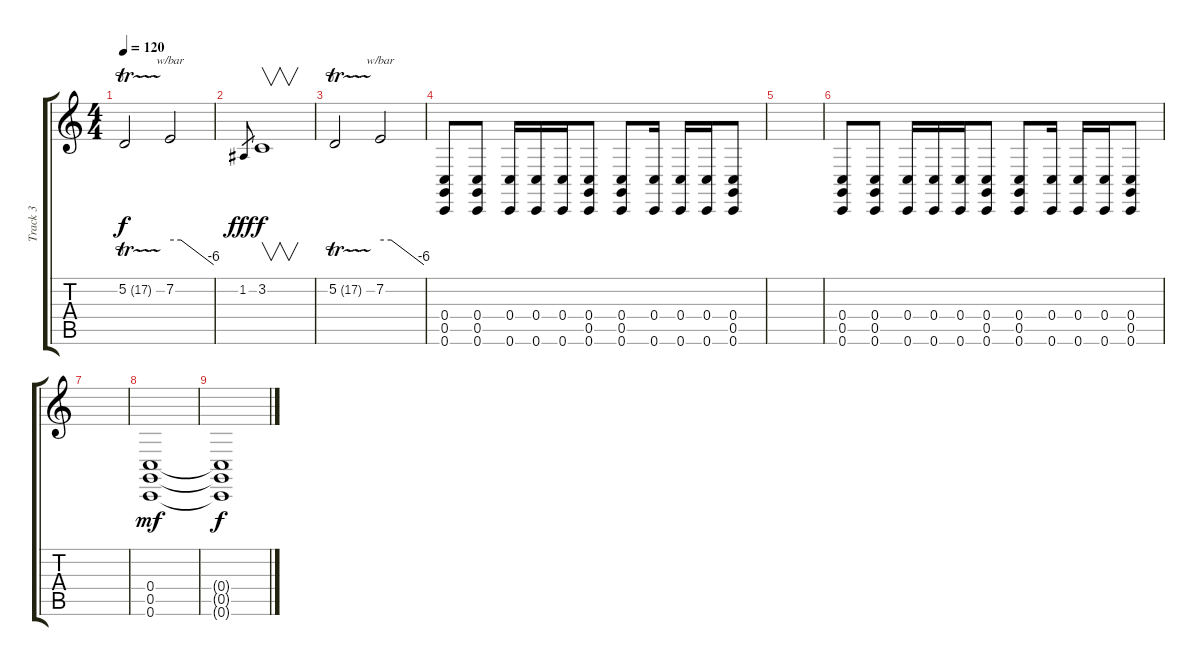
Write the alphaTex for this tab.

\track ("Track 3" "Track 3") {instrument lead2sawtooth}
\staff {score tabs}
\tuning (D4 A3 F3 C3 G2 C2) {hide}
\ts (4 4)
\tempo 120
\clef g2
\ks c
5.2{tr (17 64)}.2{dy f} 7.2.2{tbe (custom default 0 0 15 0 60 -24)} |
1.2.8{gr dy fff} 3.2.1{v dy f} |
5.2{tr (17 64)}.2 7.2.2{tbe (custom default 0 0 15 0 60 -24)} |
(0.4 0.5 0.6).8 (0.4 0.5 0.6).8 (0.4 0.6).16 (0.4 0.6).16 (0.4 0.6).16 (0.4 0.5 0.6).8 (0.4 0.5 0.6).8 (0.4 0.6).16 (0.4 0.6).16 (0.4 0.6).16 (0.4 0.5 0.6).8 |
|
(0.4 0.5 0.6).8 (0.4 0.5 0.6).8 (0.4 0.6).16 (0.4 0.6).16 (0.4 0.6).16 (0.4 0.5 0.6).8 (0.4 0.5 0.6).8 (0.4 0.6).16 (0.4 0.6).16 (0.4 0.6).16 (0.4 0.5 0.6).8 |
|
(0.4 0.5 0.6).1{dy mf volume 0} |
(0.4{t} 0.5{t} 0.6{t}).1{dy f}
